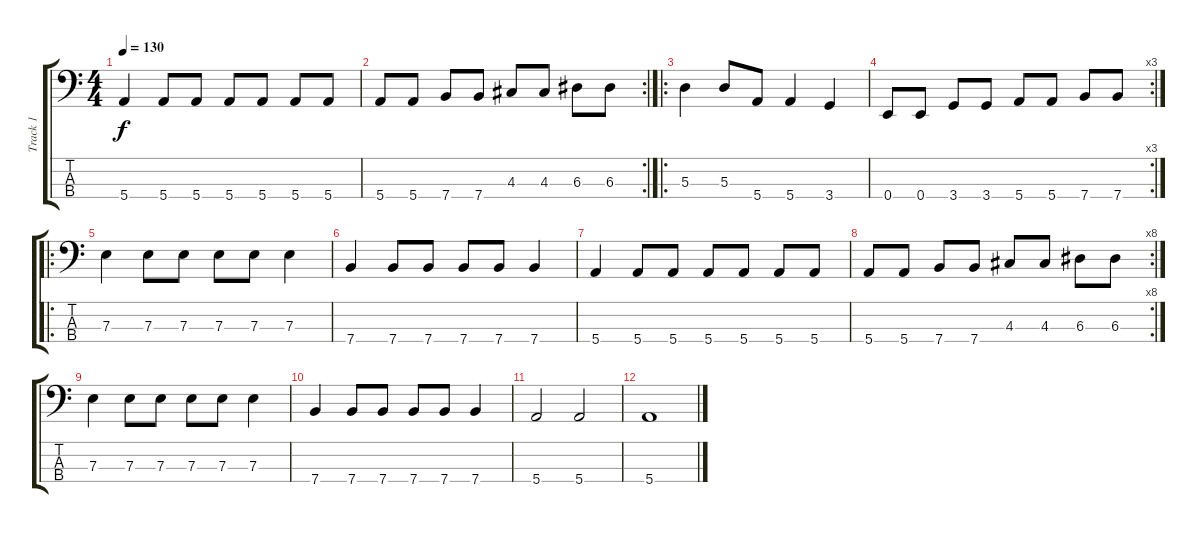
\track ("Track 1" "Track 1") {instrument electricbassfinger}
\staff {score tabs}
\tuning (G2 D2 A1 E1) {hide}
\ts (4 4)
\tempo 130
\clef f4
\ks c
5.4.4{dy f} 5.4.8 5.4.8 5.4.8 5.4.8 5.4.8 5.4.8 |
\rc 2
5.4.8 5.4.8 7.4.8 7.4.8 4.3.8 4.3.8 6.3.8 6.3.8 |
\ro
5.3.4 5.3.8 5.4.8 5.4.4 3.4.4 |
\rc 3
0.4.8 0.4.8 3.4.8 3.4.8 5.4.8 5.4.8 7.4.8 7.4.8 |
\ro
7.3.4 7.3.8 7.3.8 7.3.8 7.3.8 7.3.4 |
7.4.4 7.4.8 7.4.8 7.4.8 7.4.8 7.4.4 |
5.4.4 5.4.8 5.4.8 5.4.8 5.4.8 5.4.8 5.4.8 |
\rc 8
5.4.8 5.4.8 7.4.8 7.4.8 4.3.8 4.3.8 6.3.8 6.3.8 |
7.3.4 7.3.8 7.3.8 7.3.8 7.3.8 7.3.4 |
7.4.4 7.4.8 7.4.8 7.4.8 7.4.8 7.4.4 |
5.4.2 5.4.2 |
5.4.1
